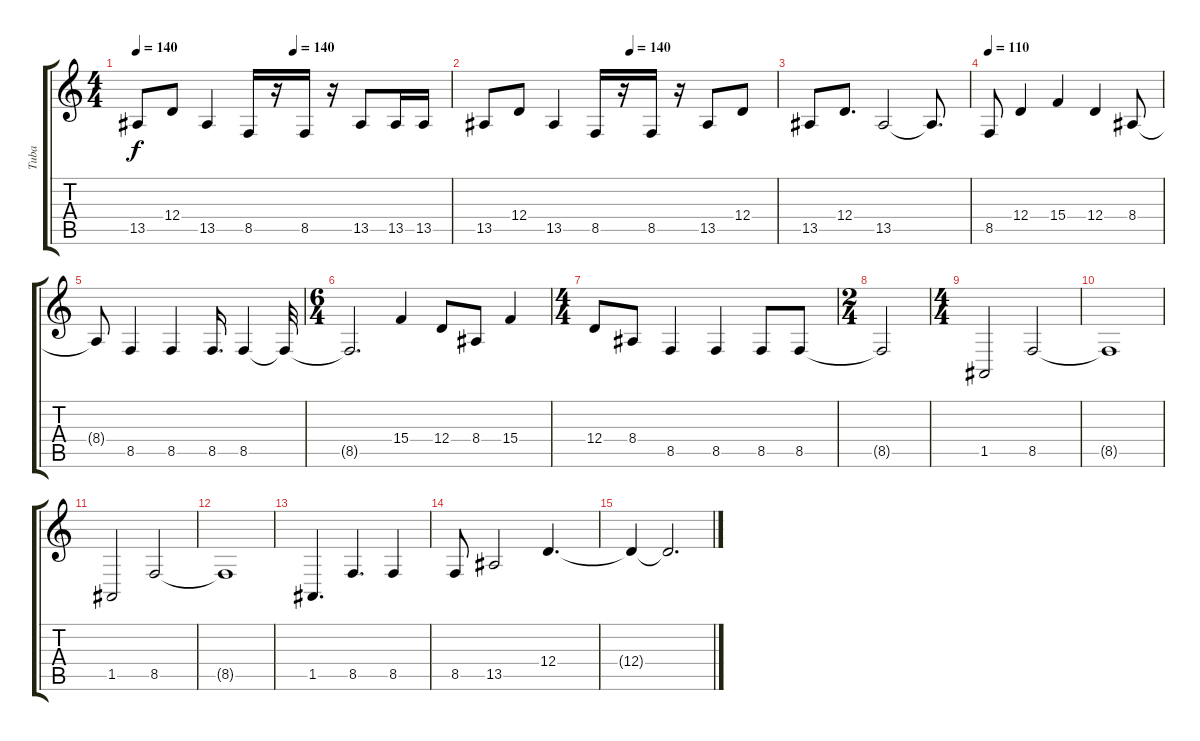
\track ("Tuba" "Tuba") {instrument trumpet}
\staff {score tabs}
\tuning (E4 B3 G3 D3 A2 E2) {hide}
\ts (4 4)
\tempo 140
\tempo (140 0.5)
\clef g2
\ks c
13.5.8{dy f} 12.4.8 13.5.4 8.5.16 r.16 8.5.16 r.16 13.5.8 13.5.16 13.5.16 |
\tempo (140 0.5)
13.5.8 12.4.8 13.5.4 8.5.16 r.16 8.5.16 r.16 13.5.8 12.4.8 |
13.5.8 12.4.8{d} 13.5.2 13.5{t}.8{d} |
\tempo 110
8.5.8 12.4.4 15.4.4 12.4.4 8.4.8 |
8.4{t}.8 8.5.4 8.5.4 8.5.16{d} 8.5.4 8.5{t}.32 |
\ts (6 4)
8.5{t}.2{d} 15.4.4 12.4.8 8.4.8 15.4.4 |
\ts (4 4)
12.4.8 8.4.8 8.5.4 8.5.4 8.5.8 8.5.8 |
\ts (2 4)
8.5{t}.2 |
\ts (4 4)
1.5.2 8.5.2 |
8.5{t}.1 |
1.5.2 8.5.2 |
8.5{t}.1 |
1.5.4{d} 8.5.4{d} 8.5.4 |
8.5.8 13.5.2 12.4.4{d} |
12.4{t}.4 12.4{t}.2{d}
